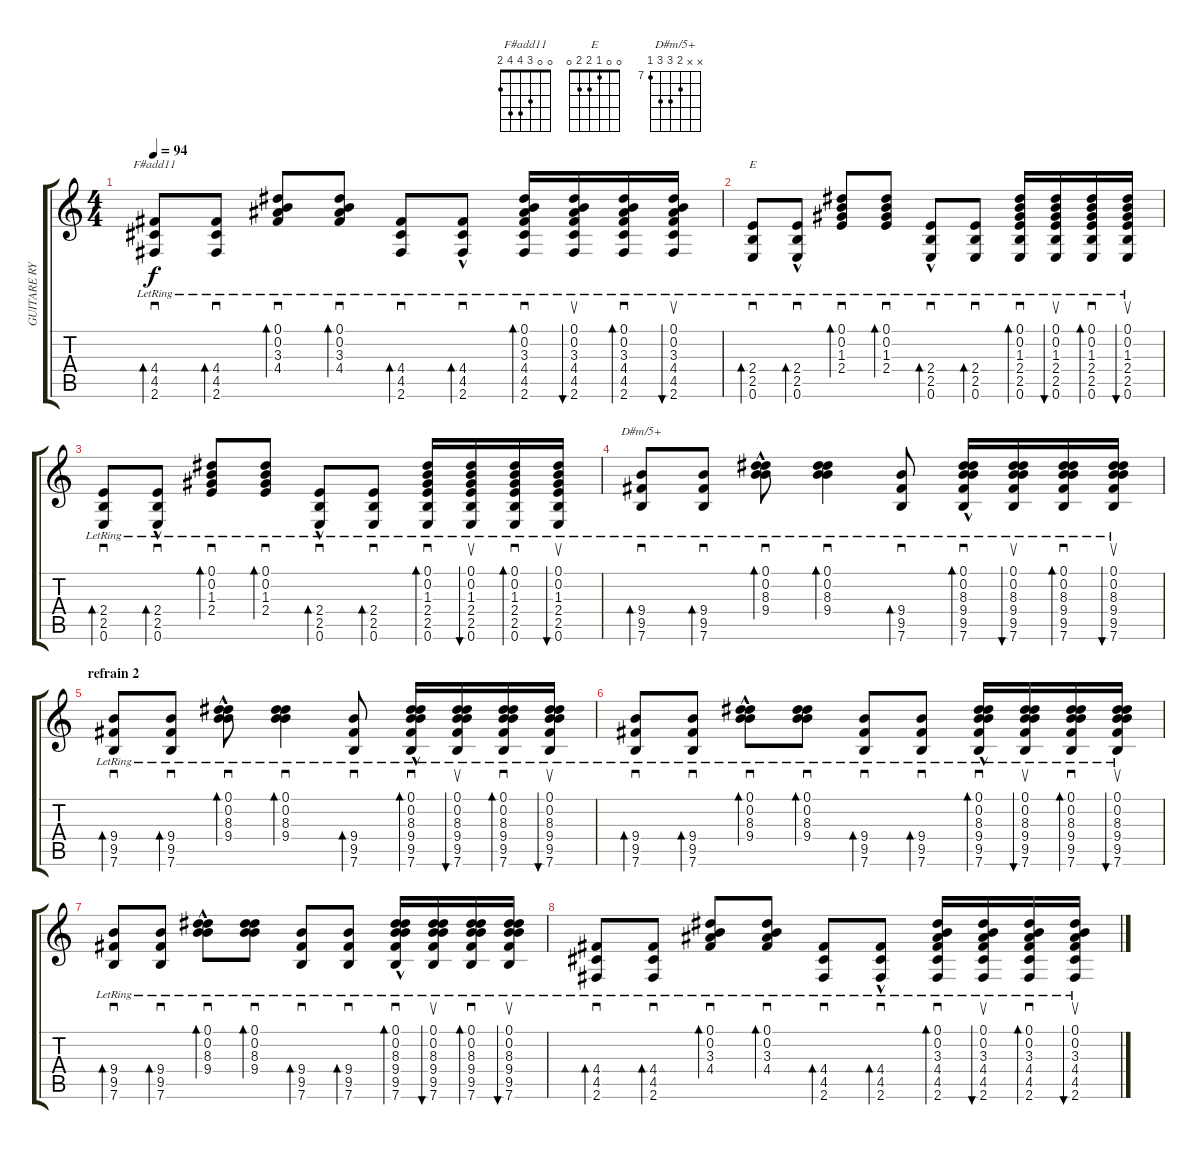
\track ("GUITARE RYTHME" "GUITARE RY") {instrument acousticguitarnylon}
\staff {score tabs}
\tuning (Eb4 B3 G3 D3 A2 E2) {hide}
\chord ("F#add11" 0 0 3 4 4 2)
\chord ("E" 0 0 1 2 2 0)
\chord ("D#m/5+" x x 8 9 9 7) {firstfret 7}
\ts (4 4)
\tempo 94
\clef g2
\ks c
(4.4{lr} 4.5{lr} 2.6{lr}).8{sd bd 60 ch "F#add11" dy f} (4.4{lr} 4.5{lr} 2.6{lr}).8{sd bd 60} (0.1{lr} 0.2{lr} 3.3{lr} 4.4{lr}).8{sd bd 60} (0.1{lr} 0.2{lr} 3.3{lr} 4.4{lr}).8{sd bd 60} (4.4{lr} 4.5{lr} 2.6{lr}).8{sd bd 60} (4.4{lr} 4.5{hac lr} 2.6{hac lr}).8{sd bd 60} (0.1{lr} 0.2{lr} 3.3{lr} 4.4{lr} 4.5{lr} 2.6{lr}).16{sd bd 60} (0.1{lr} 0.2{lr} 3.3{lr} 4.4{lr} 4.5{lr} 2.6{lr}).16{su bu 60} (0.1{lr} 0.2{lr} 3.3{lr} 4.4{lr} 4.5{lr} 2.6{lr}).16{sd bd 60} (0.1{lr} 0.2{lr} 3.3{lr} 4.4{lr} 4.5{lr} 2.6{lr}).16{su bu 60} |
(2.4{lr} 2.5{lr} 0.6{lr}).8{sd bd 60 ch "E"} (2.4{lr} 2.5{hac lr} 0.6{hac lr}).8{sd bd 60} (0.1{lr} 0.2{lr} 1.3{lr} 2.4).8{sd bd 60} (0.1{lr} 0.2{lr} 1.3{lr} 2.4{lr}).8{sd bd 60} (2.4{lr} 2.5{hac lr} 0.6{hac lr}).8{sd bd 60} (2.4{lr} 2.5{lr} 0.6{lr}).8{sd bd 60} (0.1{lr} 0.2{lr} 1.3{lr} 2.4{lr} 2.5{lr} 0.6{lr}).16{sd bd 60} (0.1{lr} 0.2{lr} 1.3{lr} 2.4{lr} 2.5{lr} 0.6{lr}).16{su bu 60} (0.1{lr} 0.2{lr} 1.3{lr} 2.4{lr} 2.5{lr} 0.6{lr}).16{sd bd 60} (0.1{lr} 0.2{lr} 1.3{lr} 2.4{lr} 2.5{lr} 0.6{lr}).16{su bu 60} |
(2.4{lr} 2.5{lr} 0.6{lr}).8{sd bd 60} (2.4{lr} 2.5{hac lr} 0.6{hac lr}).8{sd bd 60} (0.1{lr} 0.2{lr} 1.3{lr} 2.4).8{sd bd 60} (0.1{lr} 0.2{lr} 1.3{lr} 2.4{lr}).8{sd bd 60} (2.4{lr} 2.5{hac lr} 0.6{hac lr}).8{sd bd 60} (2.4{lr} 2.5{lr} 0.6{lr}).8{sd bd 60} (0.1{lr} 0.2{lr} 1.3{lr} 2.4{lr} 2.5{lr} 0.6{lr}).16{sd bd 60} (0.1{lr} 0.2{lr} 1.3{lr} 2.4{lr} 2.5{lr} 0.6{lr}).16{su bu 60} (0.1{lr} 0.2{lr} 1.3{lr} 2.4{lr} 2.5{lr} 0.6{lr}).16{sd bd 60} (0.1{lr} 0.2{lr} 1.3{lr} 2.4{lr} 2.5{lr} 0.6{lr}).16{su bu 60} |
(9.4{lr} 9.5{lr} 7.6{lr}).8{sd bd 60 ch "D#m/5+"} (9.4{lr} 9.5{lr} 7.6{lr}).8{sd bd 60} (0.1{lr} 0.2{lr} 8.3{lr} 9.4{hac lr}).8{sd bd 60} (0.1{lr} 0.2{lr} 8.3{lr} 9.4{lr}).4{sd bd 60} (9.4{lr} 9.5{lr} 7.6{lr}).8{sd bd 60} (0.1{lr} 0.2{lr} 8.3{lr} 9.4{lr} 9.5{hac lr} 7.6{hac lr}).16{sd bd 30} (0.1{lr} 0.2{lr} 8.3{lr} 9.4{lr} 9.5{lr} 7.6{lr}).16{su bu 30} (0.1{lr} 0.2{lr} 8.3{lr} 9.4{lr} 9.5{lr} 7.6{lr}).16{sd bd 30} (0.1{lr} 0.2{lr} 8.3{lr} 9.4{lr} 9.5{lr} 7.6{lr}).16{su bu 30} |
\section ("" "refrain 2")
(9.4{lr} 9.5{lr} 7.6{lr}).8{sd bd 60} (9.4{lr} 9.5{lr} 7.6{lr}).8{sd bd 60} (0.1{lr} 0.2{lr} 8.3{lr} 9.4{hac lr}).8{sd bd 60} (0.1{lr} 0.2{lr} 8.3{lr} 9.4{lr}).4{sd bd 60} (9.4{lr} 9.5{lr} 7.6{lr}).8{sd bd 60} (0.1{lr} 0.2{lr} 8.3{lr} 9.4{lr} 9.5{hac lr} 7.6{hac lr}).16{sd bd 30} (0.1{lr} 0.2{lr} 8.3{lr} 9.4{lr} 9.5{lr} 7.6{lr}).16{su bu 30} (0.1{lr} 0.2{lr} 8.3{lr} 9.4{lr} 9.5{lr} 7.6{lr}).16{sd bd 30} (0.1{lr} 0.2{lr} 8.3{lr} 9.4{lr} 9.5{lr} 7.6{lr}).16{su bu 30} |
(9.4{lr} 9.5{lr} 7.6{lr}).8{sd bd 60} (9.4{lr} 9.5{lr} 7.6{lr}).8{sd bd 60} (0.1{lr} 0.2{lr} 8.3{lr} 9.4{hac lr}).8{sd bd 60} (0.1{lr} 0.2{lr} 8.3{lr} 9.4{lr}).8{sd bd 60} (9.4{lr} 9.5{lr} 7.6{lr}).8{sd bd 60} (9.4{lr} 9.5{lr} 7.6{lr}).8{sd bd 60} (0.1{lr} 0.2{lr} 8.3{lr} 9.4{lr} 9.5{hac lr} 7.6{hac lr}).16{sd bd 60} (0.1{lr} 0.2{lr} 8.3{lr} 9.4{lr} 9.5{lr} 7.6{lr}).16{su bu 60} (0.1{lr} 0.2{lr} 8.3{lr} 9.4{lr} 9.5{lr} 7.6{lr}).16{sd bd 60} (0.1{lr} 0.2{lr} 8.3{lr} 9.4{lr} 9.5{lr} 7.6{lr}).16{su bu 60} |
(9.4{lr} 9.5{lr} 7.6{lr}).8{sd bd 60} (9.4{lr} 9.5{lr} 7.6{lr}).8{sd bd 60} (0.1{lr} 0.2{lr} 8.3{lr} 9.4{hac lr}).8{sd bd 60} (0.1{lr} 0.2{lr} 8.3{lr} 9.4{lr}).8{sd bd 60} (9.4{lr} 9.5{lr} 7.6{lr}).8{sd bd 60} (9.4{lr} 9.5{lr} 7.6{lr}).8{sd bd 60} (0.1{lr} 0.2{lr} 8.3{lr} 9.4{lr} 9.5{hac lr} 7.6{hac lr}).16{sd bd 60} (0.1{lr} 0.2{lr} 8.3{lr} 9.4{lr} 9.5{lr} 7.6{lr}).16{su bu 60} (0.1{lr} 0.2{lr} 8.3{lr} 9.4{lr} 9.5{lr} 7.6{lr}).16{sd bd 60} (0.1{lr} 0.2{lr} 8.3{lr} 9.4{lr} 9.5{lr} 7.6{lr}).16{su bu 60} |
(4.4{lr} 4.5{lr} 2.6{lr}).8{sd bd 60} (4.4{lr} 4.5{lr} 2.6{lr}).8{sd bd 60} (0.1{lr} 0.2{lr} 3.3{lr} 4.4{lr}).8{sd bd 60} (0.1{lr} 0.2{lr} 3.3{lr} 4.4{lr}).8{sd bd 60} (4.4{lr} 4.5{lr} 2.6{lr}).8{sd bd 60} (4.4{lr} 4.5{hac lr} 2.6{hac lr}).8{sd bd 60} (0.1{lr} 0.2{lr} 3.3{lr} 4.4{lr} 4.5{lr} 2.6{lr}).16{sd bd 60} (0.1{lr} 0.2{lr} 3.3{lr} 4.4{lr} 4.5{lr} 2.6{lr}).16{su bu 60} (0.1{lr} 0.2{lr} 3.3{lr} 4.4{lr} 4.5{lr} 2.6{lr}).16{sd bd 60} (0.1{lr} 0.2{lr} 3.3{lr} 4.4{lr} 4.5{lr} 2.6{lr}).16{su bu 60}
